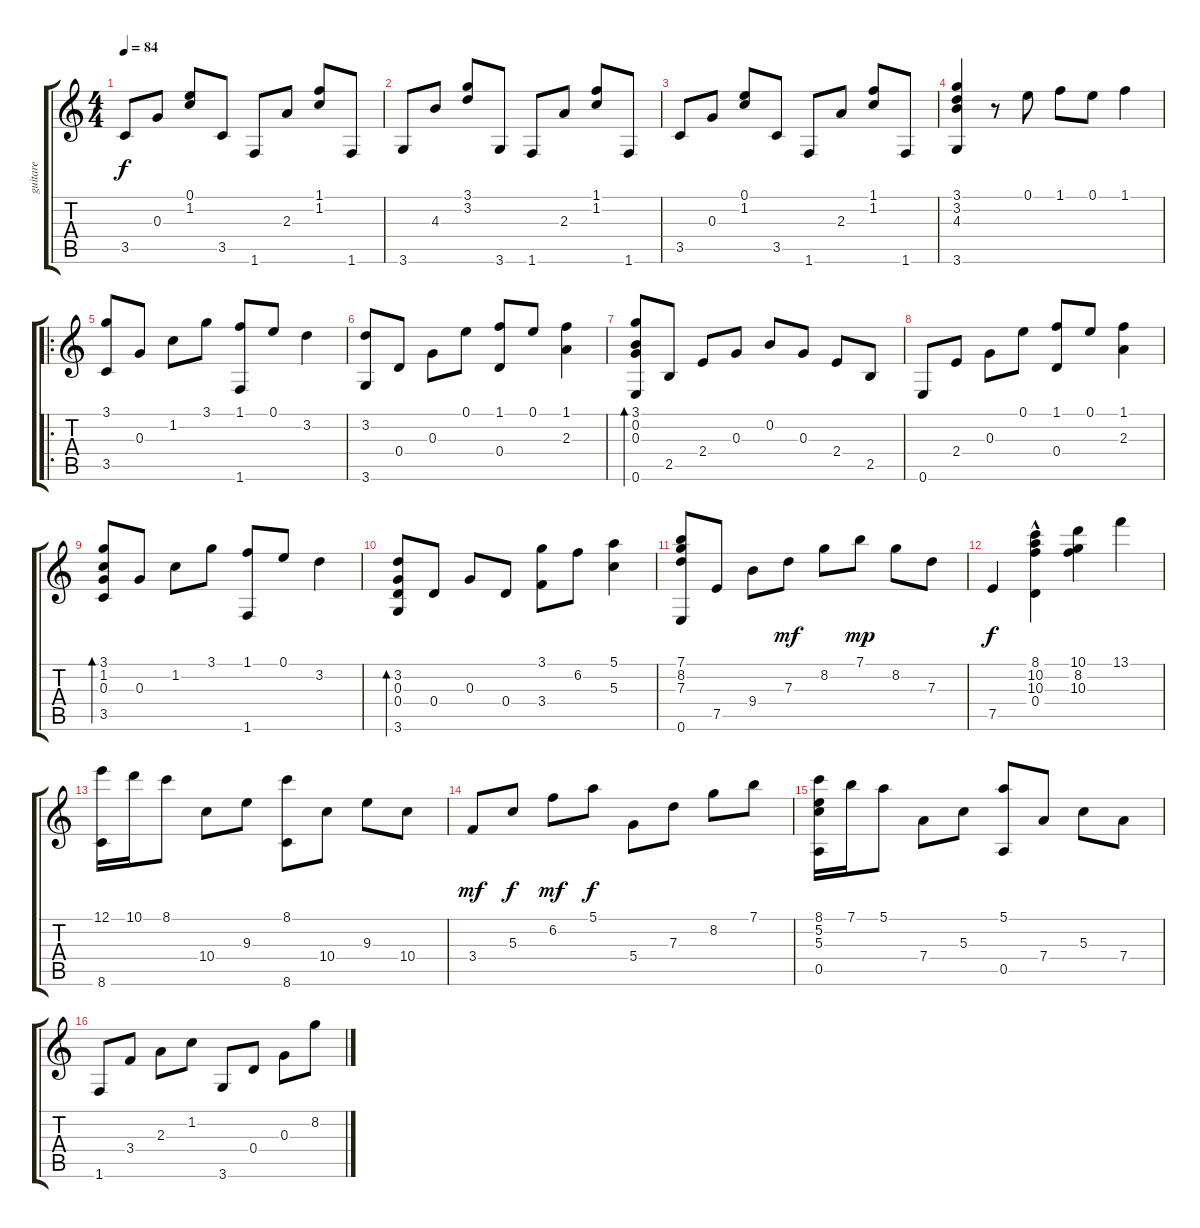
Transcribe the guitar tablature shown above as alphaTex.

\track ("guitare" "guitare") {instrument electricguitarjazz}
\staff {score tabs}
\tuning (E4 B3 G3 D3 A2 E2) {hide}
\ts (4 4)
\tempo 84
\clef g2
\ks c
3.5.8{dy f instrument electricguitarjazz} 0.3.8 (0.1 1.2).8 3.5.8 1.6.8 2.3.8 (1.1 1.2).8 1.6.8 |
3.6.8 4.3.8 (3.1 3.2).8 3.6.8 1.6.8 2.3.8 (1.1 1.2).8 1.6.8 |
3.5.8 0.3.8 (0.1 1.2).8 3.5.8 1.6.8 2.3.8 (1.1 1.2).8 1.6.8 |
(3.1 3.2 4.3 3.6).4 r.8 0.1.8 1.1.8 0.1.8 1.1.4 |
\ro
(3.1 3.5).8 0.3.8 1.2.8 3.1.8 (1.1 1.6).8 0.1.8 3.2.4 |
(3.2 3.6).8 0.4.8 0.3.8 0.1.8 (1.1 0.4).8 0.1.8 (1.1 2.3).4 |
(3.1 0.2 0.3 0.6).8{bd 120} 2.5.8 2.4.8 0.3.8 0.2.8 0.3.8 2.4.8 2.5.8 |
0.6.8 2.4.8 0.3.8 0.1.8 (1.1 0.4).8 0.1.8 (1.1 2.3).4 |
(3.1 1.2 0.3 3.5).8{bd 120} 0.3.8 1.2.8 3.1.8 (1.1 1.6).8 0.1.8 3.2.4 |
(3.2 0.3 0.4 3.6).8{bd 120} 0.4.8 0.3.8 0.4.8 (3.1 3.4).8 6.2.8 (5.1 5.3).4 |
(7.1 8.2 7.3 0.6).8 7.5.8 9.4.8 7.3.8{dy mf} 8.2.8 7.1.8{dy mp} 8.2.8 7.3.8 |
7.5.4{dy f} (8.1 10.2 10.3 0.4{hac}).4 (10.1 8.2 10.3).4 13.1.4 |
(12.1 8.6).16 10.1.16 8.1.8 10.4.8 9.3.8 (8.1 8.6).8 10.4.8 9.3.8 10.4.8 |
3.4.8{dy mf} 5.3.8{dy f} 6.2.8{dy mf} 5.1.8{dy f} 5.4.8 7.3.8 8.2.8 7.1.8 |
(8.1 5.2 5.3 0.5).16 7.1.16 5.1.8 7.4.8 5.3.8 (5.1 0.5).8 7.4.8 5.3.8 7.4.8 |
1.6.8 3.4.8 2.3.8 1.2.8 3.6.8 0.4.8 0.3.8 8.2.8
